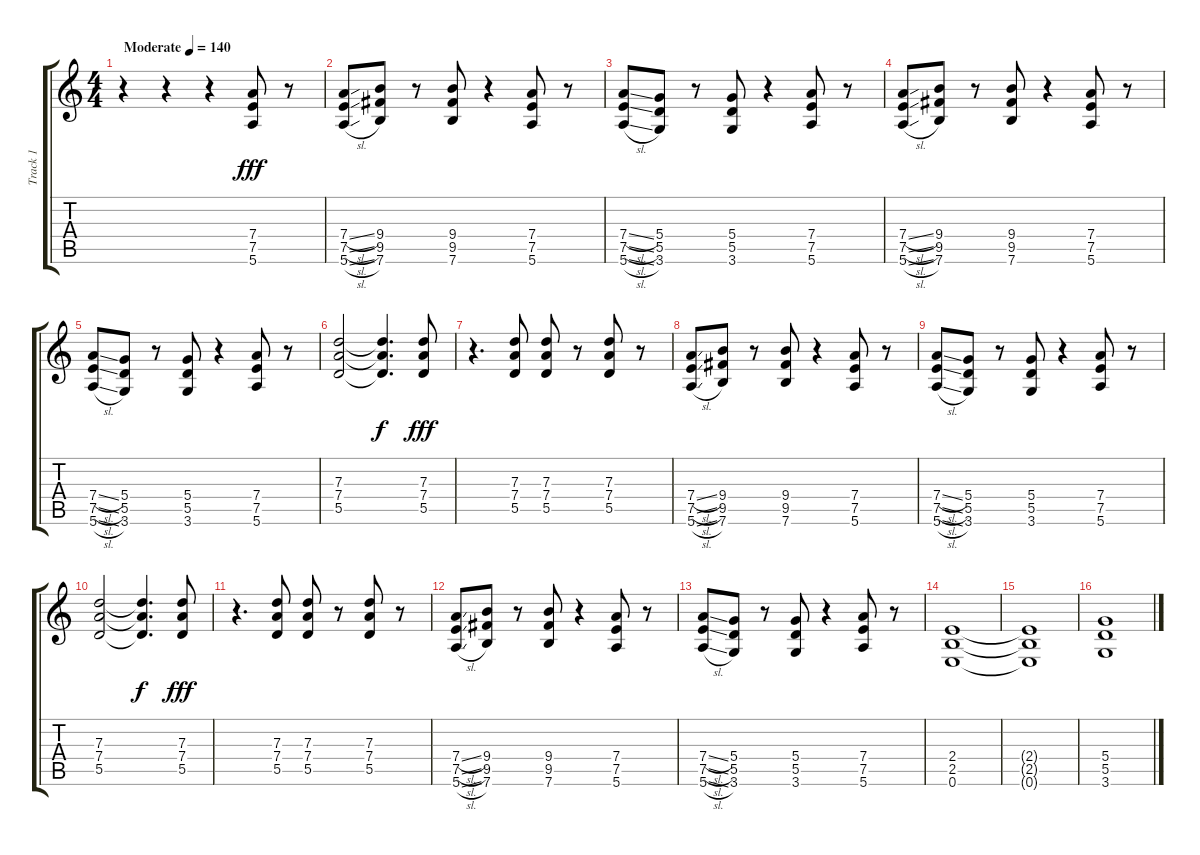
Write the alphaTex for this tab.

\track ("Track 1" "Track 1") {instrument overdrivenguitar}
\staff {score tabs}
\tuning (E4 B3 G3 D3 A2 E2) {hide}
\ts (4 4)
\tempo (140 "Moderate")
\clef g2
\ks c
r.4{dy fff instrument overdrivenguitar} r.4 r.4 (7.4 7.5 5.6).8 r.8 |
(7.4{sl} 7.5{sl} 5.6{sl}).8 (9.4 9.5 7.6).8 r.8 (9.4 9.5 7.6).8 r.4 (7.4 7.5 5.6).8 r.8 |
(7.4{sl} 7.5{sl} 5.6{sl}).8 (5.4 5.5 3.6).8 r.8 (5.4 5.5 3.6).8 r.4 (7.4 7.5 5.6).8 r.8 |
(7.4{sl} 7.5{sl} 5.6{sl}).8 (9.4 9.5 7.6).8 r.8 (9.4 9.5 7.6).8 r.4 (7.4 7.5 5.6).8 r.8 |
(7.4{sl} 7.5{sl} 5.6{sl}).8 (5.4 5.5 3.6).8 r.8 (5.4 5.5 3.6).8 r.4 (7.4 7.5 5.6).8 r.8 |
(7.3 7.4 5.5).2 (7.3{t} 7.4{t} 5.5{t}).4{d dy f} (7.3 7.4 5.5).8{dy fff} |
r.4{d} (7.3 7.4 5.5).8 (7.3 7.4 5.5).8 r.8 (7.3 7.4 5.5).8 r.8 |
(7.4{sl} 7.5{sl} 5.6{sl}).8 (9.4 9.5 7.6).8 r.8 (9.4 9.5 7.6).8 r.4 (7.4 7.5 5.6).8 r.8 |
(7.4{sl} 7.5{sl} 5.6{sl}).8 (5.4 5.5 3.6).8 r.8 (5.4 5.5 3.6).8 r.4 (7.4 7.5 5.6).8 r.8 |
(7.3 7.4 5.5).2 (7.3{t} 7.4{t} 5.5{t}).4{d dy f} (7.3 7.4 5.5).8{dy fff} |
r.4{d} (7.3 7.4 5.5).8 (7.3 7.4 5.5).8 r.8 (7.3 7.4 5.5).8 r.8 |
(7.4{sl} 7.5{sl} 5.6{sl}).8 (9.4 9.5 7.6).8 r.8 (9.4 9.5 7.6).8 r.4 (7.4 7.5 5.6).8 r.8 |
(7.4{sl} 7.5{sl} 5.6{sl}).8 (5.4 5.5 3.6).8 r.8 (5.4 5.5 3.6).8 r.4 (7.4 7.5 5.6).8 r.8 |
(2.4 2.5 0.6).1 |
(2.4{t} 2.5{t} 0.6{t}).1 |
(5.4 5.5 3.6).1
